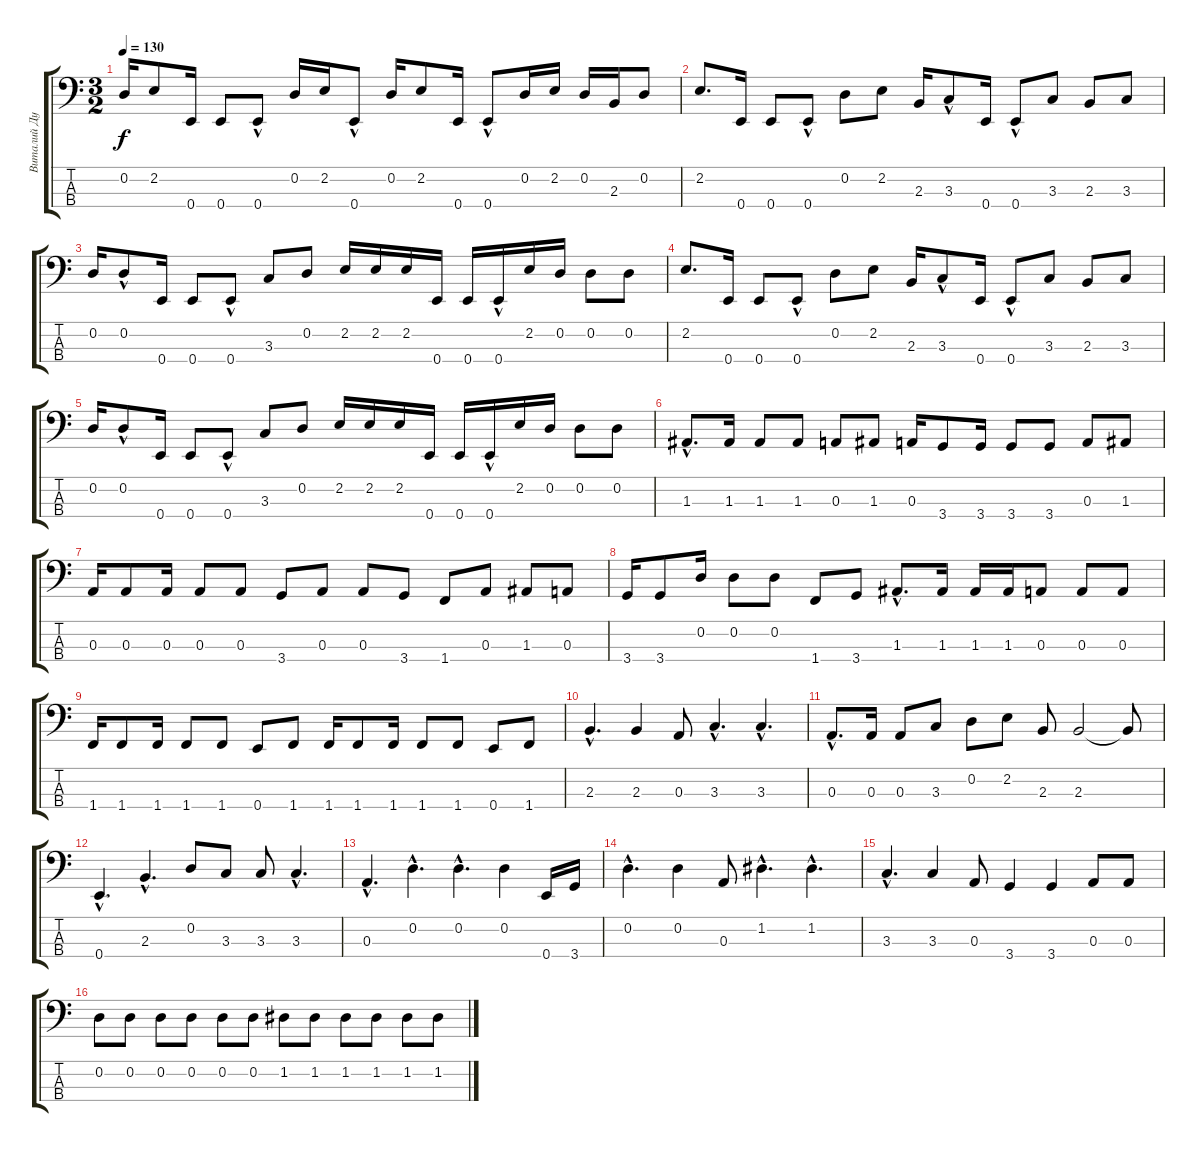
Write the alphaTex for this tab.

\track ("Виталий Дубинин" "Виталий Ду") {instrument electricbassfinger}
\staff {score tabs}
\tuning (G2 D2 A1 E1) {hide}
\ts (3 2)
\tempo 130
\clef f4
\ks c
0.2.16{dy f} 2.2.8 0.4.16 0.4.8 0.4{hac}.8 0.2.16 2.2.16 0.4{hac}.8 0.2.16 2.2.8 0.4.16 0.4{hac}.8 0.2.16 2.2.16 0.2.16 2.3.16 0.2.8 |
2.2.8{d} 0.4.16 0.4.8 0.4{hac}.8 0.2.8 2.2.8 2.3.16 3.3{hac}.8 0.4.16 0.4{hac}.8 3.3.8 2.3.8 3.3.8 |
0.2.16 0.2{hac}.8 0.4.16 0.4.8 0.4{hac}.8 3.3.8 0.2.8 2.2.16 2.2.16 2.2.16 0.4.16 0.4.16 0.4{hac}.16 2.2.16 0.2.16 0.2.8 0.2.8 |
2.2.8{d} 0.4.16 0.4.8 0.4{hac}.8 0.2.8 2.2.8 2.3.16 3.3{hac}.8 0.4.16 0.4{hac}.8 3.3.8 2.3.8 3.3.8 |
0.2.16 0.2{hac}.8 0.4.16 0.4.8 0.4{hac}.8 3.3.8 0.2.8 2.2.16 2.2.16 2.2.16 0.4.16 0.4.16 0.4{hac}.16 2.2.16 0.2.16 0.2.8 0.2.8 |
1.3{hac}.8{d} 1.3.16 1.3.8 1.3.8 0.3.8 1.3.8 0.3.16 3.4.8 3.4.16 3.4.8 3.4.8 0.3.8 1.3.8 |
0.3.16 0.3.8 0.3.16 0.3.8 0.3.8 3.4.8 0.3.8 0.3.8 3.4.8 1.4.8 0.3.8 1.3.8 0.3.8 |
3.4.16 3.4.8 0.2.16 0.2.8 0.2.8 1.4.8 3.4.8 1.3{hac}.8{d} 1.3.16 1.3.16 1.3.16 0.3.8 0.3.8 0.3.8 |
1.4.16 1.4.8 1.4.16 1.4.8 1.4.8 0.4.8 1.4.8 1.4.16 1.4.8 1.4.16 1.4.8 1.4.8 0.4.8 1.4.8 |
2.3{hac}.4{d} 2.3.4 0.3.8 3.3{hac}.4{d} 3.3{hac}.4{d} |
0.3{hac}.8{d} 0.3.16 0.3.8 3.3.8 0.2.8 2.2.8 2.3.8 2.3.2 2.3{t}.8 |
0.4{hac}.4{d} 2.3{hac}.4{d} 0.2.8 3.3.8 3.3.8 3.3{hac}.4{d} |
0.3{hac}.4{d} 0.2{hac}.4{d} 0.2{hac}.4{d} 0.2.4 0.4.16 3.4.16 |
0.2{hac}.4{d} 0.2.4 0.3.8 1.2{hac}.4{d} 1.2{hac}.4{d} |
3.3{hac}.4{d} 3.3.4 0.3.8 3.4.4 3.4.4 0.3.8 0.3.8 |
0.2.8 0.2.8 0.2.8 0.2.8 0.2.8 0.2.8 1.2.8 1.2.8 1.2.8 1.2.8 1.2.8 1.2.8
